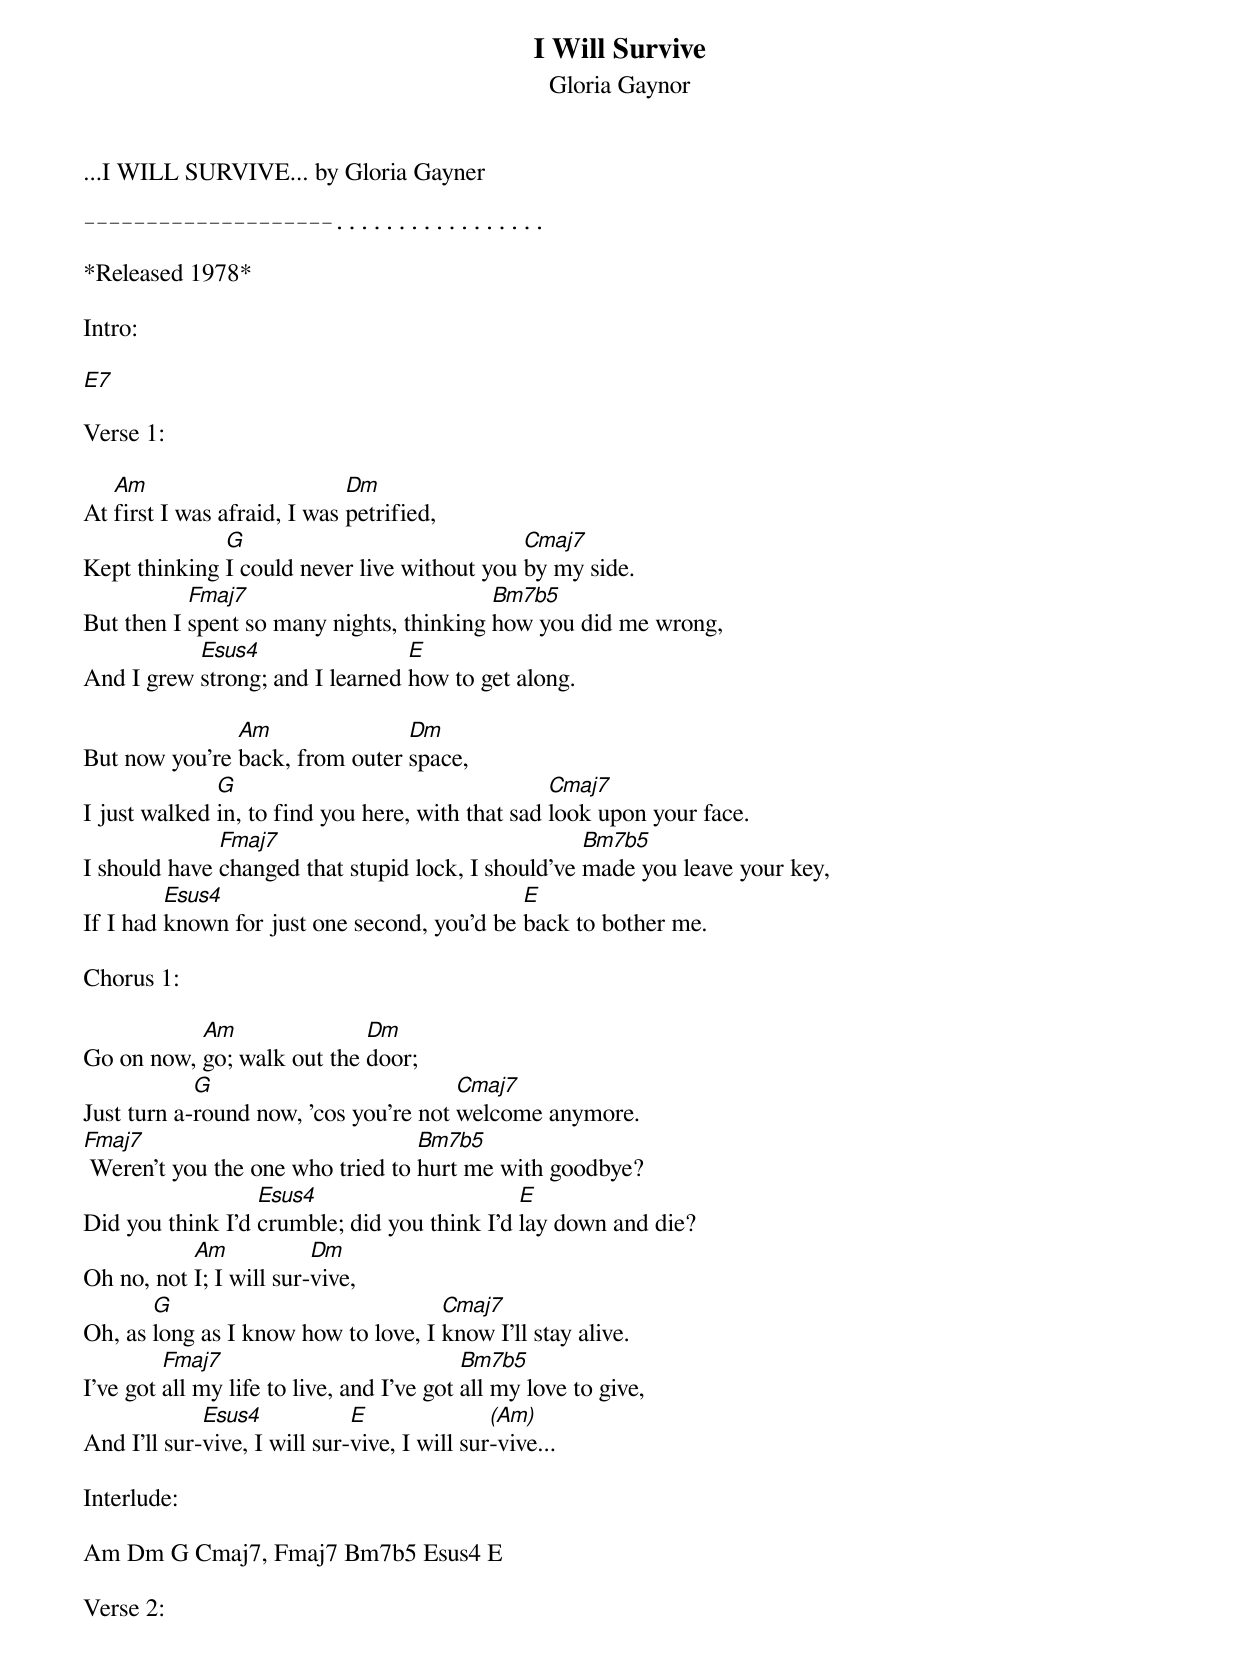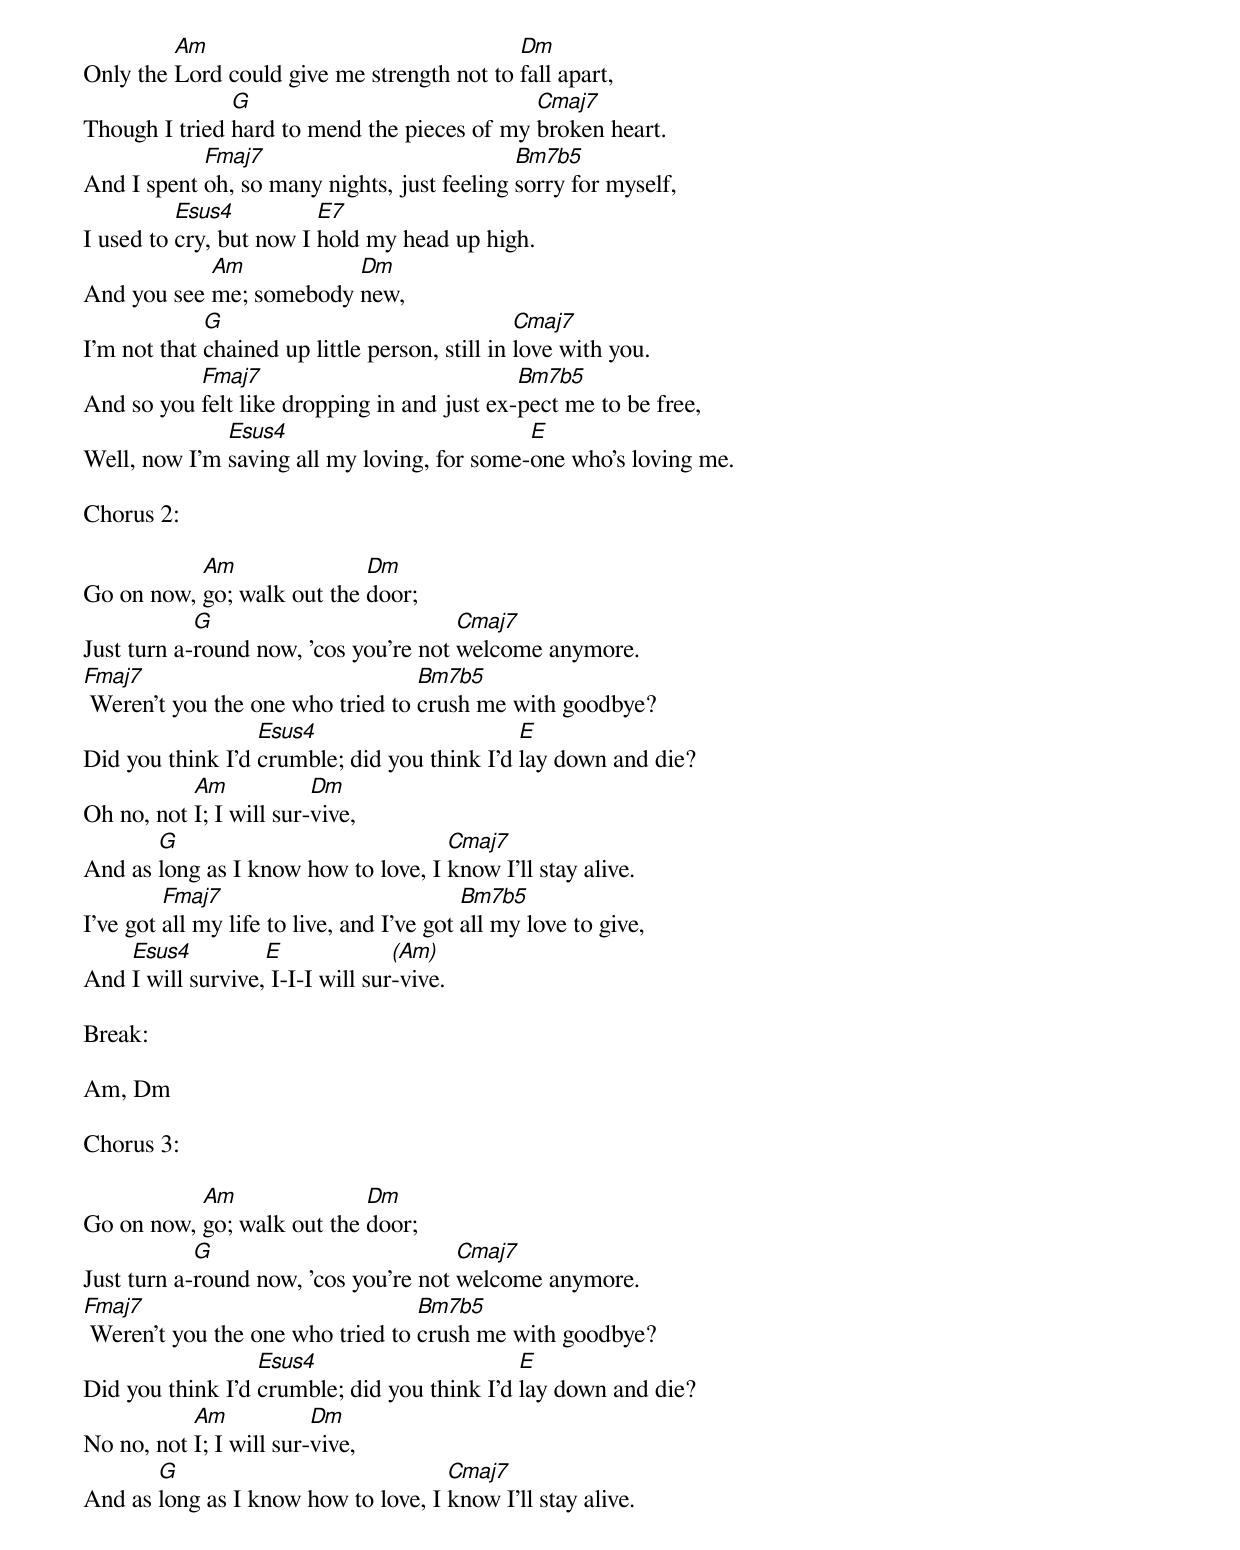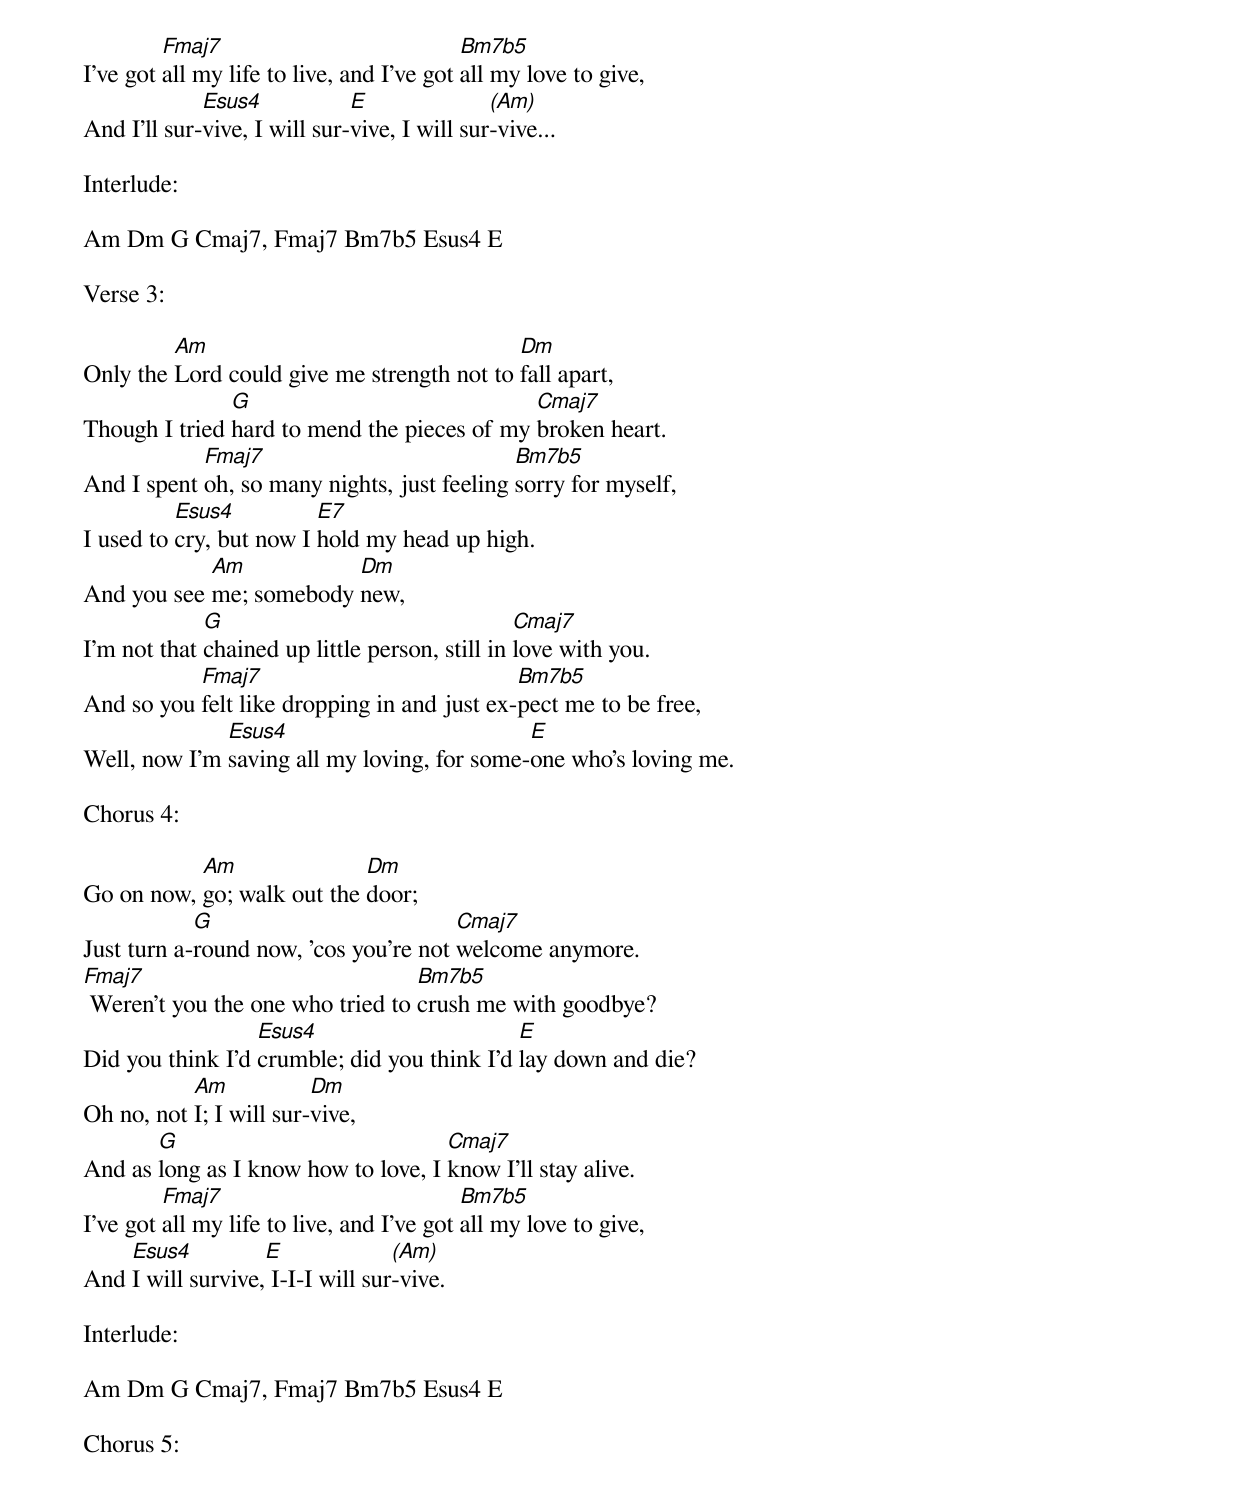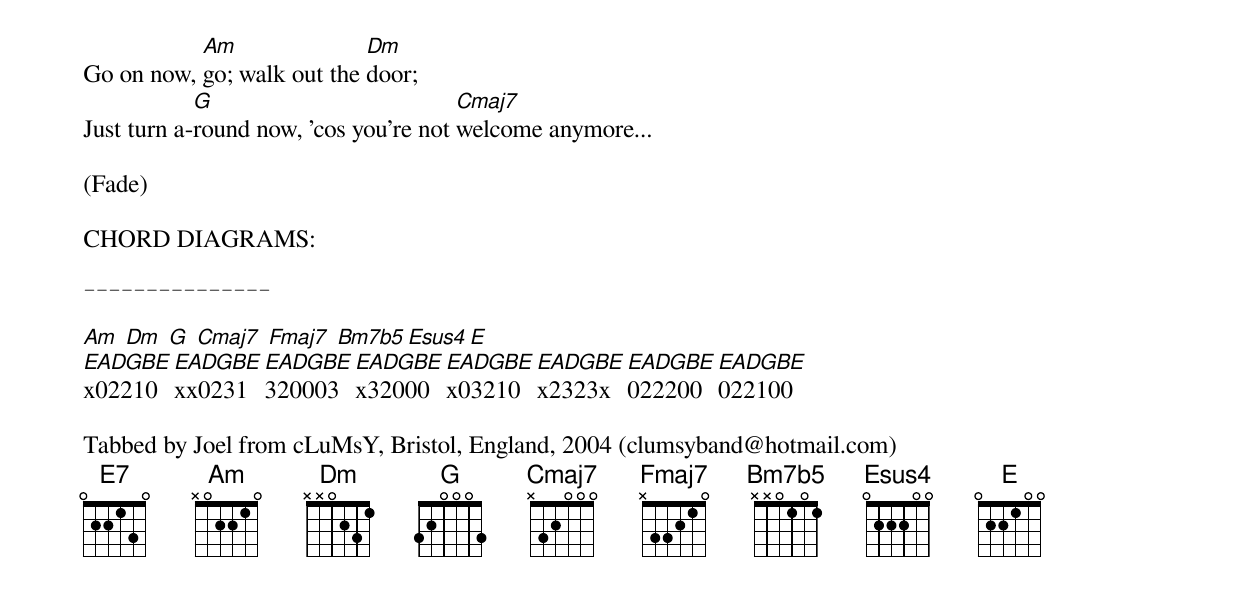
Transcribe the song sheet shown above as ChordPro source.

{t:I Will Survive}
{st:Gloria Gaynor}

...I WILL SURVIVE... by Gloria Gayner

{sot}
--------------------.................
{eot}

*Released 1978*

Intro:

[E7]

Verse 1:

At [Am]first I was afraid, I was [Dm]petrified,
Kept thinking [G]I could never live without you [Cmaj7]by my side.
But then I [Fmaj7]spent so many nights, thinking [Bm7b5]how you did me wrong,
And I grew [Esus4]strong; and I learned [E]how to get along.

But now you're [Am]back, from outer [Dm]space,
I just walked [G]in, to find you here, with that sad [Cmaj7]look upon your face.
I should have [Fmaj7]changed that stupid lock, I should've [Bm7b5]made you leave your key,
If I had [Esus4]known for just one second, you'd be [E]back to bother me.

Chorus 1:

Go on now, [Am]go; walk out the [Dm]door;
Just turn a-[G]round now, 'cos you're not [Cmaj7]welcome anymore.
[Fmaj7] Weren't you the one who tried to [Bm7b5]hurt me with goodbye?
Did you think I'd [Esus4]crumble; did you think I'd [E]lay down and die?
Oh no, not [Am]I; I will sur-[Dm]vive,
Oh, as [G]long as I know how to love, I [Cmaj7]know I'll stay alive.
I've got [Fmaj7]all my life to live, and I've got [Bm7b5]all my love to give,
And I'll sur-[Esus4]vive, I will sur-[E]vive, I will sur[(Am)]-vive...

Interlude:

Am Dm G Cmaj7, Fmaj7 Bm7b5 Esus4 E

Verse 2:

Only the [Am]Lord could give me strength not to [Dm]fall apart,
Though I tried [G]hard to mend the pieces of my [Cmaj7]broken heart.
And I spent [Fmaj7]oh, so many nights, just feeling [Bm7b5]sorry for myself,
I used to [Esus4]cry, but now I [E7]hold my head up high.
And you see [Am]me; somebody [Dm]new,
I'm not that [G]chained up little person, still in [Cmaj7]love with you.
And so you [Fmaj7]felt like dropping in and just ex-[Bm7b5]pect me to be free,
Well, now I'm [Esus4]saving all my loving, for some-[E]one who's loving me.

Chorus 2:

Go on now, [Am]go; walk out the [Dm]door;
Just turn a-[G]round now, 'cos you're not [Cmaj7]welcome anymore.
[Fmaj7] Weren't you the one who tried to [Bm7b5]crush me with goodbye?
Did you think I'd [Esus4]crumble; did you think I'd [E]lay down and die?
Oh no, not [Am]I; I will sur-[Dm]vive,
And as [G]long as I know how to love, I [Cmaj7]know I'll stay alive.
I've got [Fmaj7]all my life to live, and I've got [Bm7b5]all my love to give,
And [Esus4]I will survive,[E] I-I-I will sur[(Am)]-vive.

Break:

Am, Dm

Chorus 3:

Go on now, [Am]go; walk out the [Dm]door;
Just turn a-[G]round now, 'cos you're not [Cmaj7]welcome anymore.
[Fmaj7] Weren't you the one who tried to [Bm7b5]crush me with goodbye?
Did you think I'd [Esus4]crumble; did you think I'd [E]lay down and die?
No no, not [Am]I; I will sur-[Dm]vive,
And as [G]long as I know how to love, I [Cmaj7]know I'll stay alive.
I've got [Fmaj7]all my life to live, and I've got [Bm7b5]all my love to give,
And I'll sur-[Esus4]vive, I will sur-[E]vive, I will sur[(Am)]-vive...

Interlude:

Am Dm G Cmaj7, Fmaj7 Bm7b5 Esus4 E

Verse 3:

Only the [Am]Lord could give me strength not to [Dm]fall apart,
Though I tried [G]hard to mend the pieces of my [Cmaj7]broken heart.
And I spent [Fmaj7]oh, so many nights, just feeling [Bm7b5]sorry for myself,
I used to [Esus4]cry, but now I [E7]hold my head up high.
And you see [Am]me; somebody [Dm]new,
I'm not that [G]chained up little person, still in [Cmaj7]love with you.
And so you [Fmaj7]felt like dropping in and just ex-[Bm7b5]pect me to be free,
Well, now I'm [Esus4]saving all my loving, for some-[E]one who's loving me.

Chorus 4:

Go on now, [Am]go; walk out the [Dm]door;
Just turn a-[G]round now, 'cos you're not [Cmaj7]welcome anymore.
[Fmaj7] Weren't you the one who tried to [Bm7b5]crush me with goodbye?
Did you think I'd [Esus4]crumble; did you think I'd [E]lay down and die?
Oh no, not [Am]I; I will sur-[Dm]vive,
And as [G]long as I know how to love, I [Cmaj7]know I'll stay alive.
I've got [Fmaj7]all my life to live, and I've got [Bm7b5]all my love to give,
And [Esus4]I will survive,[E] I-I-I will sur[(Am)]-vive.

Interlude:

Am Dm G Cmaj7, Fmaj7 Bm7b5 Esus4 E

Chorus 5:

Go on now, [Am]go; walk out the [Dm]door;
Just turn a-[G]round now, 'cos you're not [Cmaj7]welcome anymore...

(Fade)

CHORD DIAGRAMS:

{sot}
---------------
{eot}

[Am] [Dm] [G] [Cmaj7] [Fmaj7] [Bm7b5][Esus4][E]
[EADGBE]x02210 [EADGBE]xx0231 [EADGBE]320003 [EADGBE]x32000 [EADGBE]x03210 [EADGBE]x2323x [EADGBE]022200 [EADGBE]022100

Tabbed by Joel from cLuMsY, Bristol, England, 2004 (clumsyband@hotmail.com)
